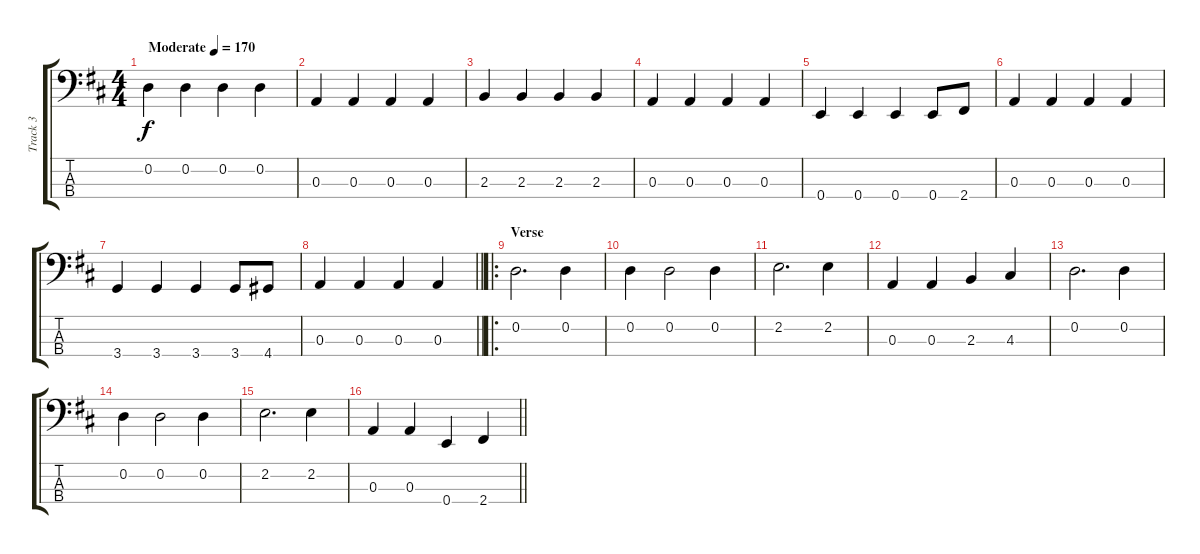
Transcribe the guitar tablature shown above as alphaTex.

\track ("Track 3" "Track 3") {instrument electricbassfinger}
\staff {score tabs}
\tuning (G2 D2 A1 E1) {hide}
\ts (4 4)
\tempo (170 "Moderate")
\clef f4
\ks d
0.2.4{dy f instrument electricbassfinger} 0.2.4 0.2.4 0.2.4 |
0.3.4 0.3.4 0.3.4 0.3.4 |
2.3.4 2.3.4 2.3.4 2.3.4 |
0.3.4 0.3.4 0.3.4 0.3.4 |
0.4.4 0.4.4 0.4.4 0.4.8 2.4.8 |
0.3.4 0.3.4 0.3.4 0.3.4 |
3.4.4 3.4.4 3.4.4 3.4.8 4.4.8 |
\barLineRight lightlight
0.3.4 0.3.4 0.3.4 0.3.4 |
\ro
\section ("" "Verse")
0.2.2{d} 0.2.4 |
0.2.4 0.2.2 0.2.4 |
2.2.2{d} 2.2.4 |
0.3.4 0.3.4 2.3.4 4.3.4 |
0.2.2{d} 0.2.4 |
0.2.4 0.2.2 0.2.4 |
2.2.2{d} 2.2.4 |
\barLineRight lightlight
0.3.4 0.3.4 0.4.4 2.4.4
